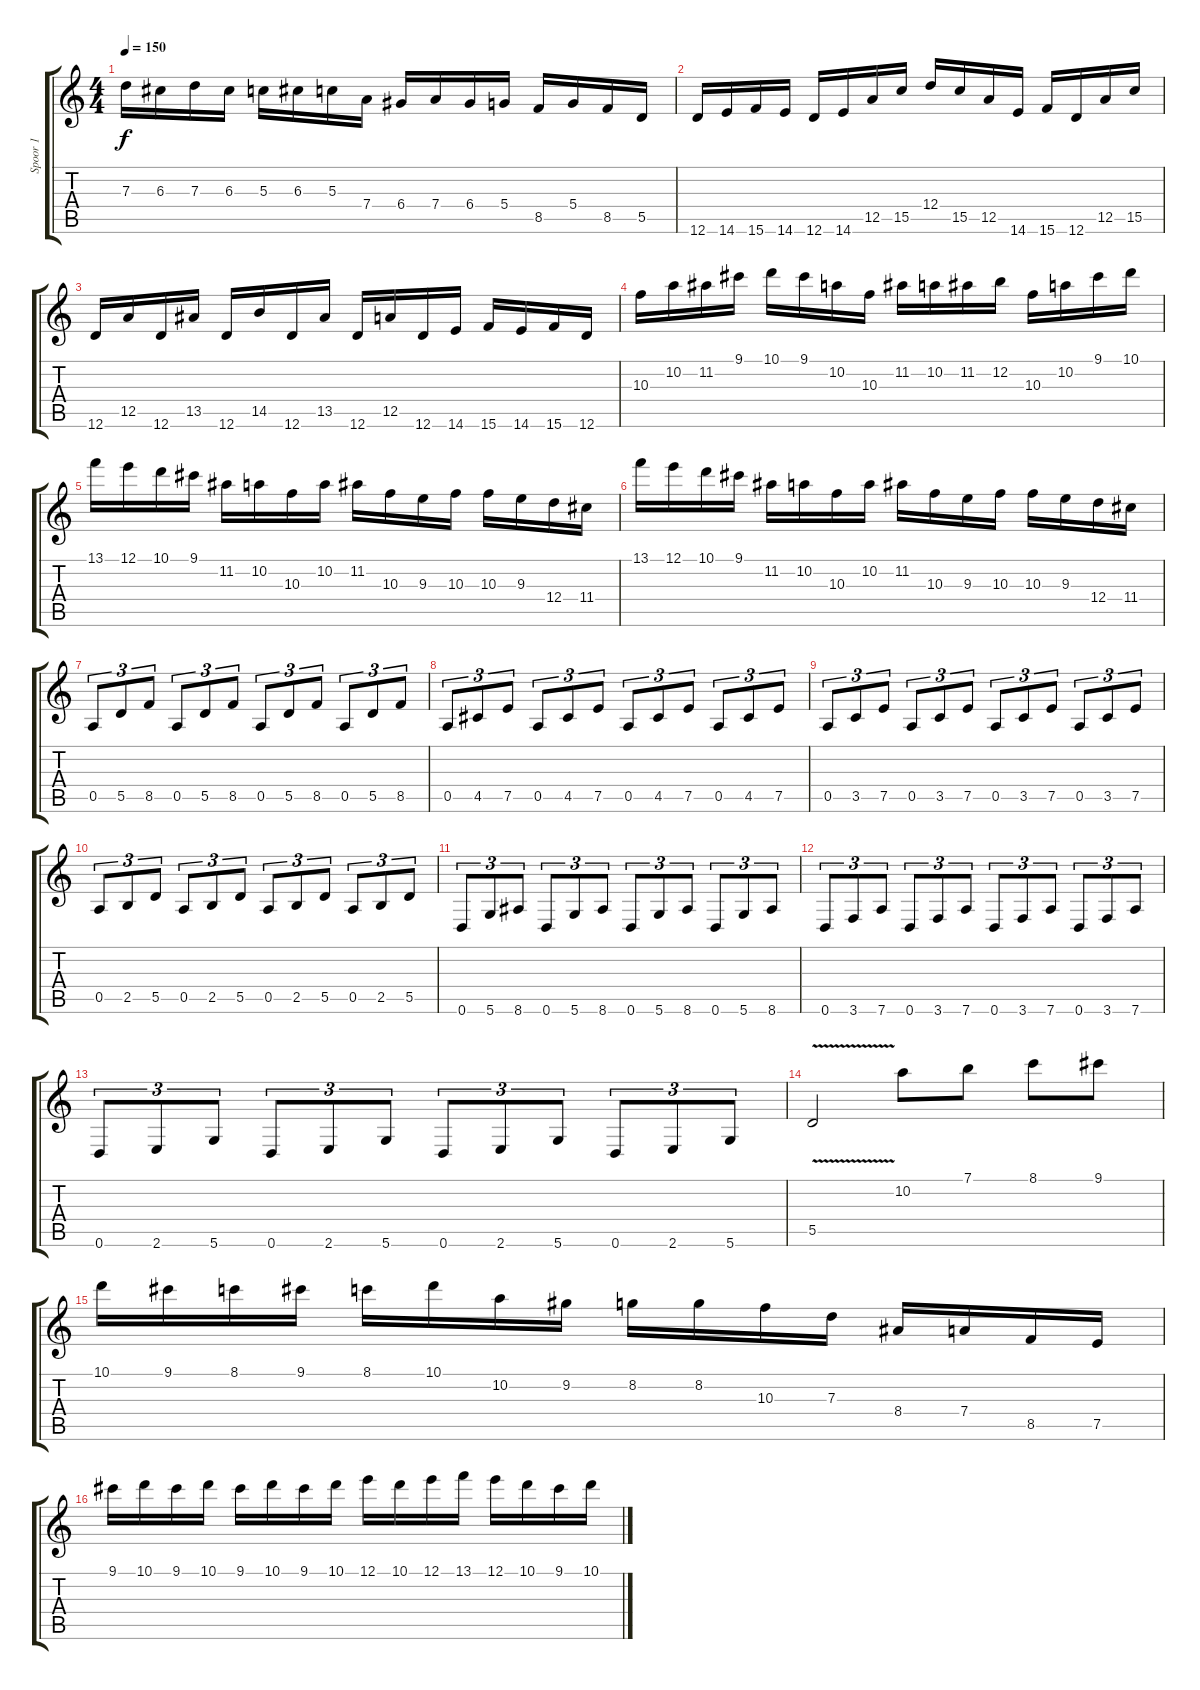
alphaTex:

\track ("Spoor 1" "Spoor 1") {instrument overdrivenguitar}
\staff {score tabs}
\tuning (E4 B3 G3 D3 A2 D2) {hide}
\ts (4 4)
\tempo 150
\clef g2
\ks c
7.3.16{dy f} 6.3.16 7.3.16 6.3.16 5.3.16 6.3.16 5.3.16 7.4.16 6.4.16 7.4.16 6.4.16 5.4.16 8.5.16 5.4.16 8.5.16 5.5.16 |
12.6.16 14.6.16 15.6.16 14.6.16 12.6.16 14.6.16 12.5.16 15.5.16 12.4.16 15.5.16 12.5.16 14.6.16 15.6.16 12.6.16 12.5.16 15.5.16 |
12.6.16 12.5.16 12.6.16 13.5.16 12.6.16 14.5.16 12.6.16 13.5.16 12.6.16 12.5.16 12.6.16 14.6.16 15.6.16 14.6.16 15.6.16 12.6.16 |
10.3.16 10.2.16 11.2.16 9.1.16 10.1.16 9.1.16 10.2.16 10.3.16 11.2.16 10.2.16 11.2.16 12.2.16 10.3.16 10.2.16 9.1.16 10.1.16 |
13.1.16 12.1.16 10.1.16 9.1.16 11.2.16 10.2.16 10.3.16 10.2.16 11.2.16 10.3.16 9.3.16 10.3.16 10.3.16 9.3.16 12.4.16 11.4.16 |
13.1.16 12.1.16 10.1.16 9.1.16 11.2.16 10.2.16 10.3.16 10.2.16 11.2.16 10.3.16 9.3.16 10.3.16 10.3.16 9.3.16 12.4.16 11.4.16 |
0.5.8{tu (3 2)} 5.5.8{tu (3 2)} 8.5.8{tu (3 2)} 0.5.8{tu (3 2)} 5.5.8{tu (3 2)} 8.5.8{tu (3 2)} 0.5.8{tu (3 2)} 5.5.8{tu (3 2)} 8.5.8{tu (3 2)} 0.5.8{tu (3 2)} 5.5.8{tu (3 2)} 8.5.8{tu (3 2)} |
0.5.8{tu (3 2)} 4.5.8{tu (3 2)} 7.5.8{tu (3 2)} 0.5.8{tu (3 2)} 4.5.8{tu (3 2)} 7.5.8{tu (3 2)} 0.5.8{tu (3 2)} 4.5.8{tu (3 2)} 7.5.8{tu (3 2)} 0.5.8{tu (3 2)} 4.5.8{tu (3 2)} 7.5.8{tu (3 2)} |
0.5.8{tu (3 2)} 3.5.8{tu (3 2)} 7.5.8{tu (3 2)} 0.5.8{tu (3 2)} 3.5.8{tu (3 2)} 7.5.8{tu (3 2)} 0.5.8{tu (3 2)} 3.5.8{tu (3 2)} 7.5.8{tu (3 2)} 0.5.8{tu (3 2)} 3.5.8{tu (3 2)} 7.5.8{tu (3 2)} |
0.5.8{tu (3 2)} 2.5.8{tu (3 2)} 5.5.8{tu (3 2)} 0.5.8{tu (3 2)} 2.5.8{tu (3 2)} 5.5.8{tu (3 2)} 0.5.8{tu (3 2)} 2.5.8{tu (3 2)} 5.5.8{tu (3 2)} 0.5.8{tu (3 2)} 2.5.8{tu (3 2)} 5.5.8{tu (3 2)} |
0.6.8{tu (3 2)} 5.6.8{tu (3 2)} 8.6.8{tu (3 2)} 0.6.8{tu (3 2)} 5.6.8{tu (3 2)} 8.6.8{tu (3 2)} 0.6.8{tu (3 2)} 5.6.8{tu (3 2)} 8.6.8{tu (3 2)} 0.6.8{tu (3 2)} 5.6.8{tu (3 2)} 8.6.8{tu (3 2)} |
0.6.8{tu (3 2)} 3.6.8{tu (3 2)} 7.6.8{tu (3 2)} 0.6.8{tu (3 2)} 3.6.8{tu (3 2)} 7.6.8{tu (3 2)} 0.6.8{tu (3 2)} 3.6.8{tu (3 2)} 7.6.8{tu (3 2)} 0.6.8{tu (3 2)} 3.6.8{tu (3 2)} 7.6.8{tu (3 2)} |
0.6.8{tu (3 2)} 2.6.8{tu (3 2)} 5.6.8{tu (3 2)} 0.6.8{tu (3 2)} 2.6.8{tu (3 2)} 5.6.8{tu (3 2)} 0.6.8{tu (3 2)} 2.6.8{tu (3 2)} 5.6.8{tu (3 2)} 0.6.8{tu (3 2)} 2.6.8{tu (3 2)} 5.6.8{tu (3 2)} |
5.5{v}.2 10.2.8 7.1.8 8.1.8 9.1.8 |
10.1.16 9.1.16 8.1.16 9.1.16 8.1.16 10.1.16 10.2.16 9.2.16 8.2.16 8.2.16 10.3.16 7.3.16 8.4.16 7.4.16 8.5.16 7.5.16 |
9.1.16 10.1.16 9.1.16 10.1.16 9.1.16 10.1.16 9.1.16 10.1.16 12.1.16 10.1.16 12.1.16 13.1.16 12.1.16 10.1.16 9.1.16 10.1.16
